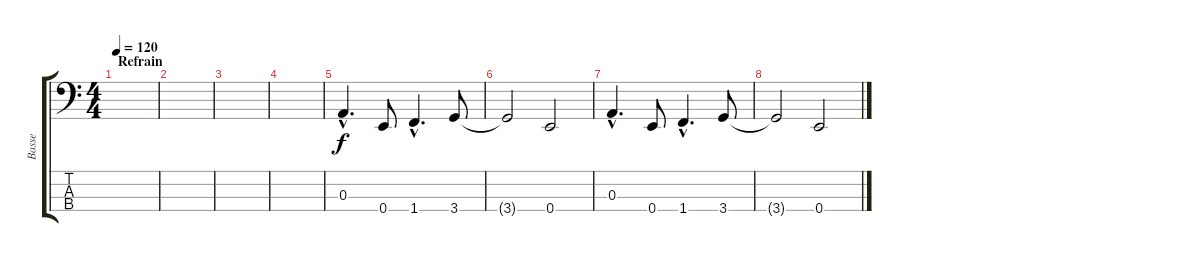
\track ("Basse" "Basse") {instrument electricbassfinger}
\staff {score tabs}
\tuning (G2 D2 A1 E1) {hide}
\ts (4 4)
\section ("" "Refrain")
\tempo 120
\clef f4
\ks c
|
|
|
|
0.3{hac}.4{d} 0.4.8 1.4{hac}.4{d} 3.4.8 |
3.4{t}.2 0.4.2 |
0.3{hac}.4{d} 0.4.8 1.4{hac}.4{d} 3.4.8 |
3.4{t}.2 0.4.2
